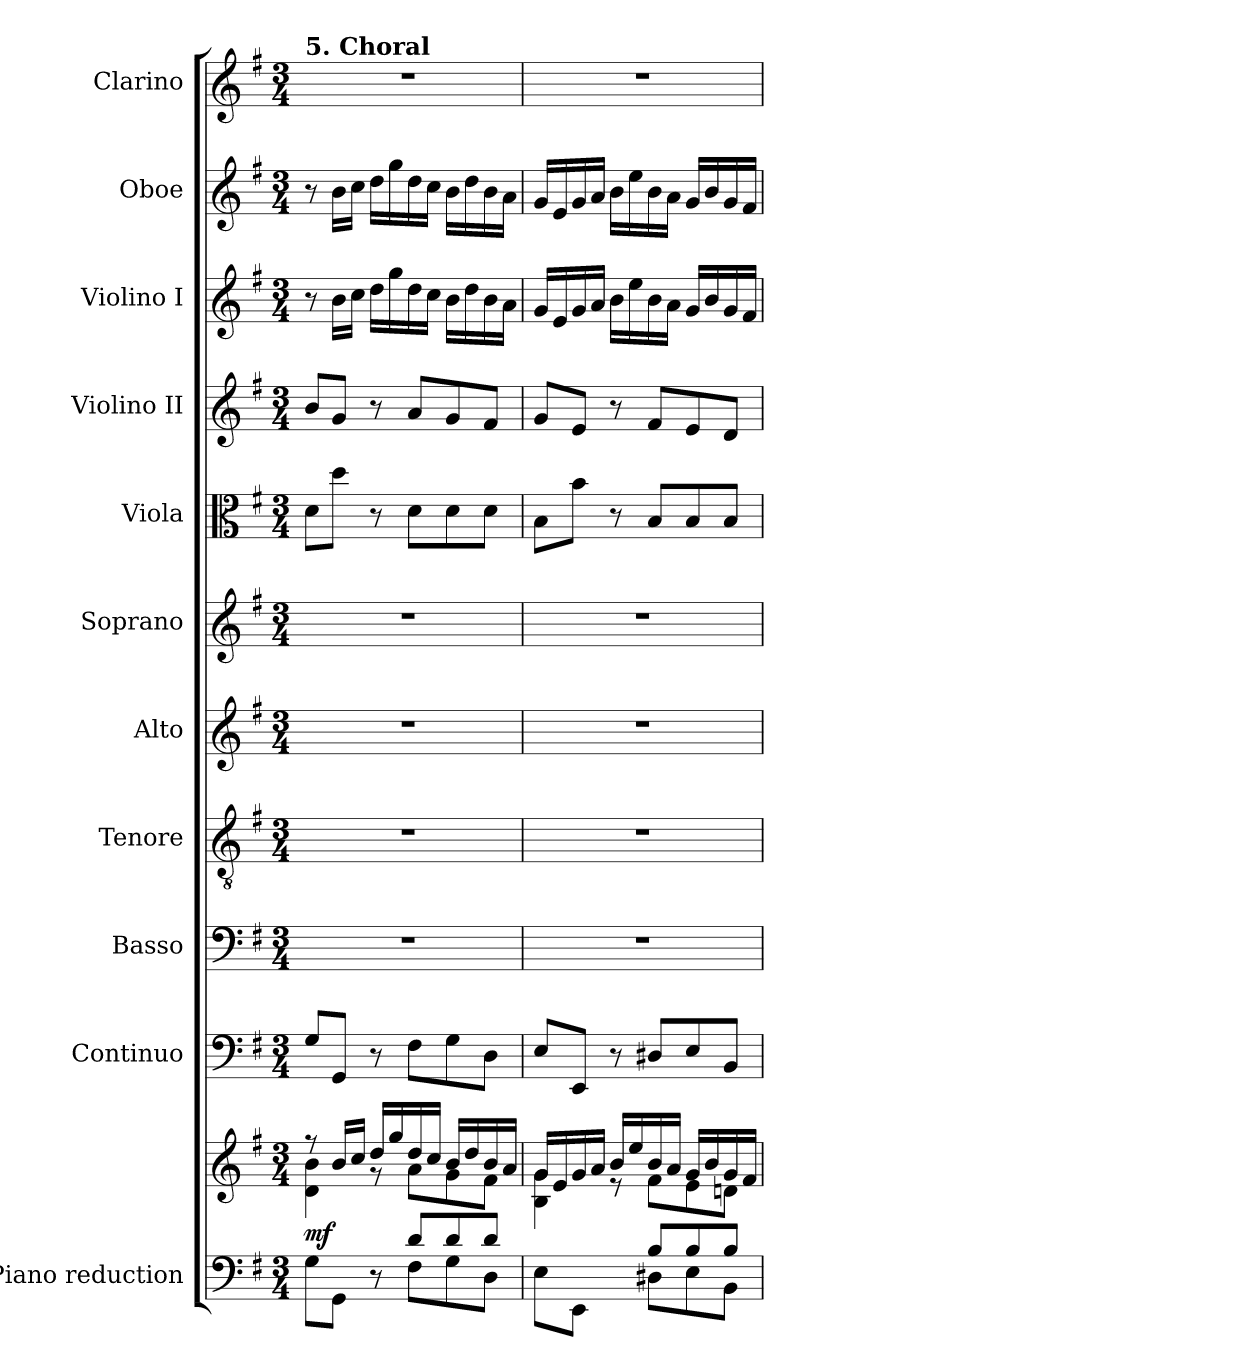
**kern	**kern	**dynam	**kern	**kern	**kern	**kern	**kern	**kern	**kern	**kern	**kern	**kern
*part11	*part11	*part11	*part10	*part9	*part8	*part7	*part6	*part5	*part4	*part3	*part2	*part1
*staff12	*staff11	*staff11/12	*staff10	*staff9	*staff8	*staff7	*staff6	*staff5	*staff4	*staff3	*staff2	*staff1
*I"Piano reduction	*	*	*I"Continuo	*I"Basso	*I"Tenore	*I"Alto	*I"Soprano	*I"Viola	*I"Violino II	*I"Violino I	*I"Oboe	*I"Clarino
*I'Pno	*	*	*	*	*	*	*	*	*	*	*I'Ob	*
*stria5	*stria5	*	*	*	*	*	*	*	*	*	*	*
*clefF4	*clefG2	*	*clefF4	*clefF4	*clefGv2	*clefG2	*clefG2	*clefC3	*clefG2	*clefG2	*clefG2	*clefG2
*k[f#]	*k[f#]	*	*k[f#]	*k[f#]	*k[f#]	*k[f#]	*k[f#]	*k[f#]	*k[f#]	*k[f#]	*k[f#]	*k[f#]
*M3/4	*M3/4	*	*M3/4	*M3/4	*M3/4	*M3/4	*M3/4	*M3/4	*M3/4	*M3/4	*M3/4	*M3/4
=1	=1	=1	=1	=1	=1	=1	=1	=1	=1	=1	=1	=1
*^	*^	*	*	*	*	*	*	*	*	*	*	*
!	!	!	!	!	!	!	!	!	!	!	!	!	!	!LO:TX:a:B:t=5. Choral
!	!	!	!	!LO:DY:b	!	!	!	!	!	!	!	!	!	!
4ryy	8G\L	8r	4d\ 4b\	mf	8G/L	2.r	2.r	2.r	2.r	8d\L	8b/L	8r	8r	2.r
.	8GG\J	16b/LL	.	.	8GG/J	.	.	.	.	8dd\J	8g/J	16b\LL	16b\LL	.
.	.	16cc/JJ	.	.	.	.	.	.	.	.	.	16cc\JJ	16cc\JJ	.
8r	8ryy	16dd/LL	8r	.	8r	.	.	.	.	8r	8r	16dd\LL	16dd\LL	.
.	.	16gg/	.	.	.	.	.	.	.	.	.	16gg\	16gg\	.
8d/L	8F#\L	16dd/	8a\L	.	8F#\L	.	.	.	.	8d\L	8a/L	16dd\	16dd\	.
.	.	16cc/JJ	.	.	.	.	.	.	.	.	.	16cc\JJ	16cc\JJ	.
8d/	8G\	16b/LL	8g\	.	8G\	.	.	.	.	8d\	8g/	16b\LL	16b\LL	.
.	.	16dd/	.	.	.	.	.	.	.	.	.	16dd\	16dd\	.
8d/J	8D\J	16b/	8f#\J	.	8D\J	.	.	.	.	8d\J	8f#/J	16b\	16b\	.
.	.	16a/JJ	.	.	.	.	.	.	.	.	.	16a\JJ	16a\JJ	.
=2	=2	=2	=2	=2	=2	=2	=2	=2	=2	=2	=2	=2	=2	=2
4ryy	8E\L	16g/LL	4B\ 4g\	.	8E/L	2.r	2.r	2.r	2.r	8B\L	8g/L	16g/LL	16g/LL	2.r
.	.	16e/	.	.	.	.	.	.	.	.	.	16e/	16e/	.
.	8EE\J	16g/	.	.	8EE/J	.	.	.	.	8b\J	8e/J	16g/	16g/	.
.	.	16a/JJ	.	.	.	.	.	.	.	.	.	16a/JJ	16a/JJ	.
8ryy	8ryy	16b/LL	8r	.	8r	.	.	.	.	8r	8r	16b\LL	16b\LL	.
.	.	16ee/	.	.	.	.	.	.	.	.	.	16ee\	16ee\	.
8B/L	8D#X\L	16b/	8f#\L	.	8D#X/L	.	.	.	.	8B/L	8f#/L	16b\	16b\	.
.	.	16a/JJ	.	.	.	.	.	.	.	.	.	16a\JJ	16a\JJ	.
8B/	8E\	16g/LL	8e\	.	8E/	.	.	.	.	8B/	8e/	16g/LL	16g/LL	.
.	.	16b/	.	.	.	.	.	.	.	.	.	16b/	16b/	.
8B/J	8BB\J	16g/	8dn\J	.	8BB/J	.	.	.	.	8B/J	8d/J	16g/	16g/	.
.	.	16f#/JJ	.	.	.	.	.	.	.	.	.	16f#/JJ	16f#/JJ	.
*v	*v	*	*	*	*	*	*	*	*	*	*	*	*	*
*	*v	*v	*	*	*	*	*	*	*	*	*	*	*
=	=	=	=	=	=	=	=	=	=	=	=	=
*-	*-	*-	*-	*-	*-	*-	*-	*-	*-	*-	*-	*-
